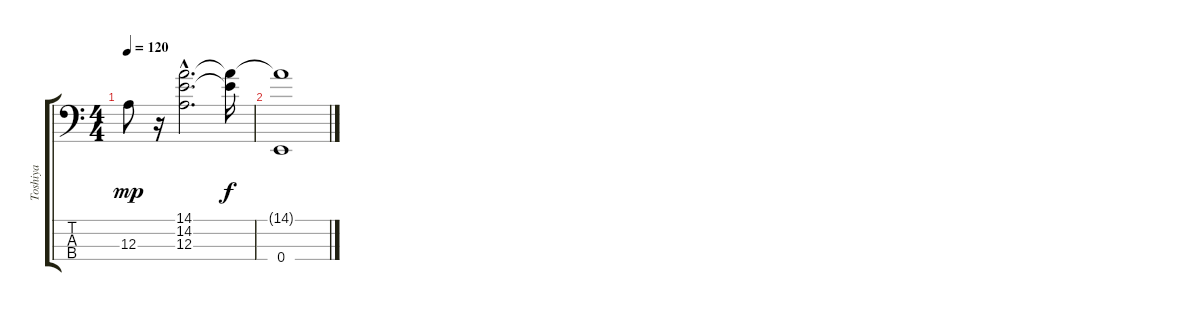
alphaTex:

\track ("Toshiya" "Toshiya") {instrument electricbasspick}
\staff {score tabs}
\tuning (G2 D2 A1 E1) {hide}
\ts (4 4)
\tempo 120
\clef f4
\ks c
12.3.8{dy mp} r.16 (14.1{hac} 14.2{hac} 12.3{hac}).2{d} (14.1{t} 14.2{t}).16{dy f} |
(14.1{t} 0.4).1
